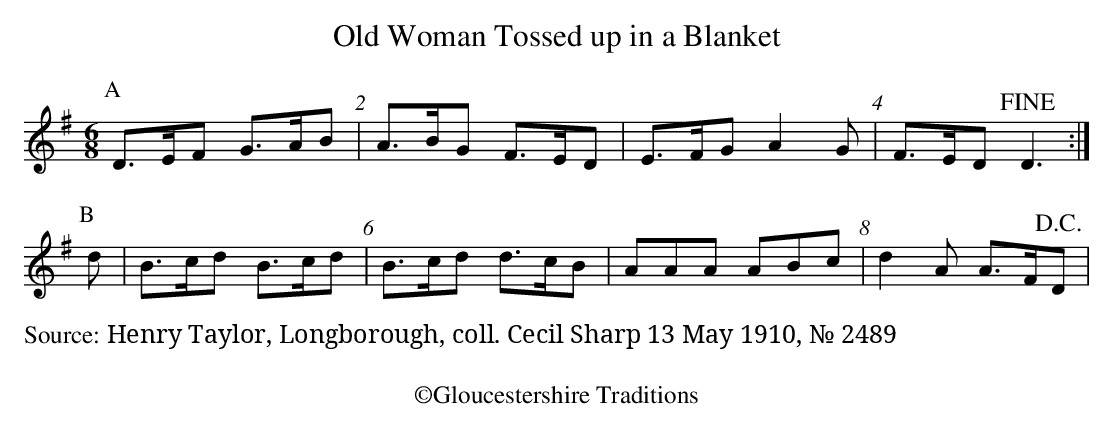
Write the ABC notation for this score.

X:1
T:Old Woman Tossed up in a Blanket
U:R=!D.C.!
U:N=!fine!
M:6/8
L:1/8
K:D mix
[P:A]D>EF G>AB | A>BG F>ED | E>FG A2G | F>EDND3 :|
[P:B]d|B>cd B>cd | B>cd d>cB | AAA ABc | d2A A>FRD |
